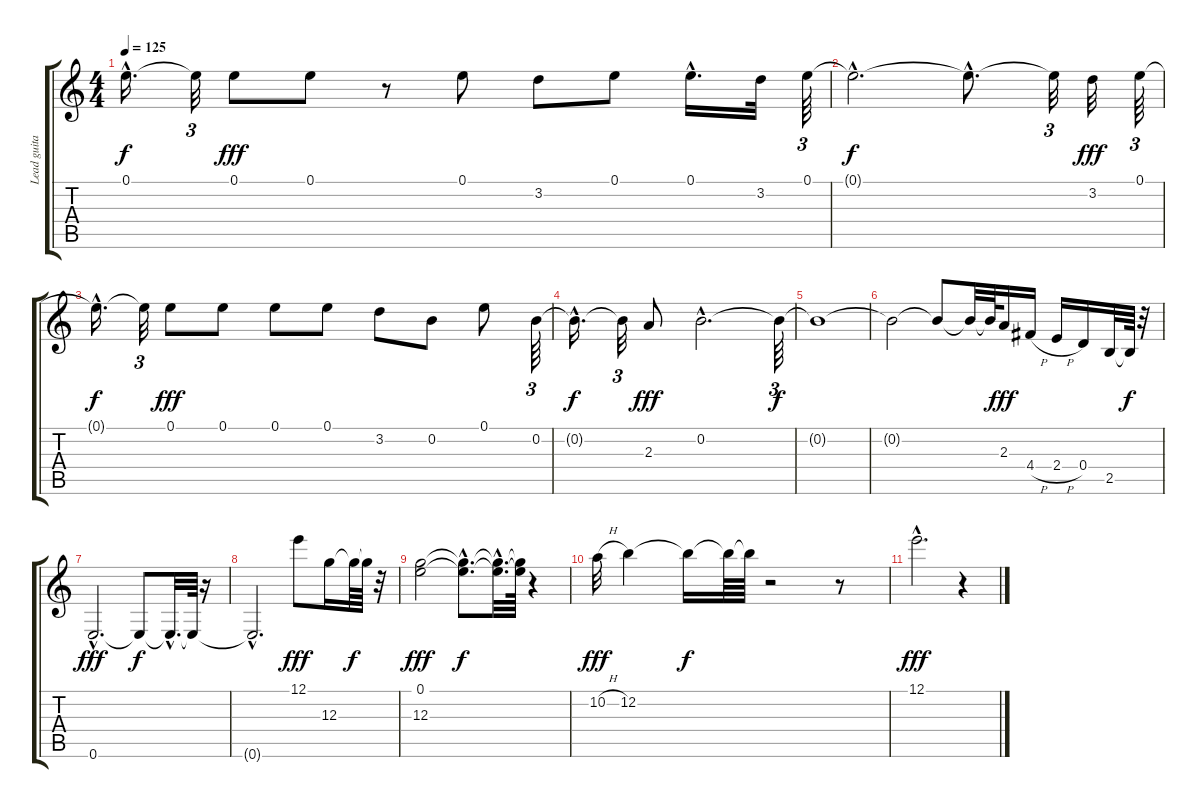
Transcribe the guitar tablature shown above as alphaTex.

\track ("Lead guitar I" "Lead guita") {instrument overdrivenguitar}
\staff {score tabs}
\tuning (E4 B3 G3 D3 A2 E2) {hide}
\ts (4 4)
\tempo 125
\clef g2
\ks c
0.1{hac t}.16{d dy f} 0.1{t}.32{tu (3 2)} 0.1.8{dy fff} 0.1.8 r.8 0.1.8 3.2.8 0.1.8 0.1{hac}.16{d} 3.2.32 0.1.64{tu (3 2)} |
0.1{hac t}.2{d dy f} 0.1{hac t}.8{d} 0.1{t}.32{tu (3 2)} 3.2.32{dy fff} 0.1.64{tu (3 2)} |
0.1{hac t}.16{d dy f} 0.1{t}.32{tu (3 2)} 0.1.8{dy fff} 0.1.8 0.1.8 0.1.8 3.2.8 0.2.8 0.1.8 0.2.64{tu (3 2)} |
0.2{hac t}.16{d dy f} 0.2{t}.32{tu (3 2)} 2.3.8{dy fff} 0.2{hac}.2{d} 0.2{t}.64{tu (3 2) dy f} |
0.2{t}.1 |
0.2{t}.2 0.2{t}.8 0.2{t}.32 0.2{t}.64 2.3.16{dy fff} 4.4{h}.16 2.4{h}.16 0.4.16 2.5.32 2.5{t}.64{dy f} r.32 |
0.6{hac}.2{d dy fff} 0.6{t}.8{dy f} 0.6{hac t}.32{d} 0.6{t}.64 r.16 |
0.6{hac t}.2{d} 12.1.8{dy fff} 12.3.16 12.3{t}.64{dy f} 12.3{t}.64 r.32 |
(0.1 12.3).2{dy fff volume 14} (0.1{hac t} 12.3{hac t}).8{d dy f} (0.1{hac t} 12.3{hac t}).32{d} (0.1{t} 12.3{t}).64 r.4 |
10.2{h}.32{dy fff volume 3} 12.2.4{volume 3} 12.2{t}.16{dy f} 12.2{t}.64 12.2{t}.64 r.2 r.8 |
12.1{hac}.2{d dy fff volume 0} r.4
